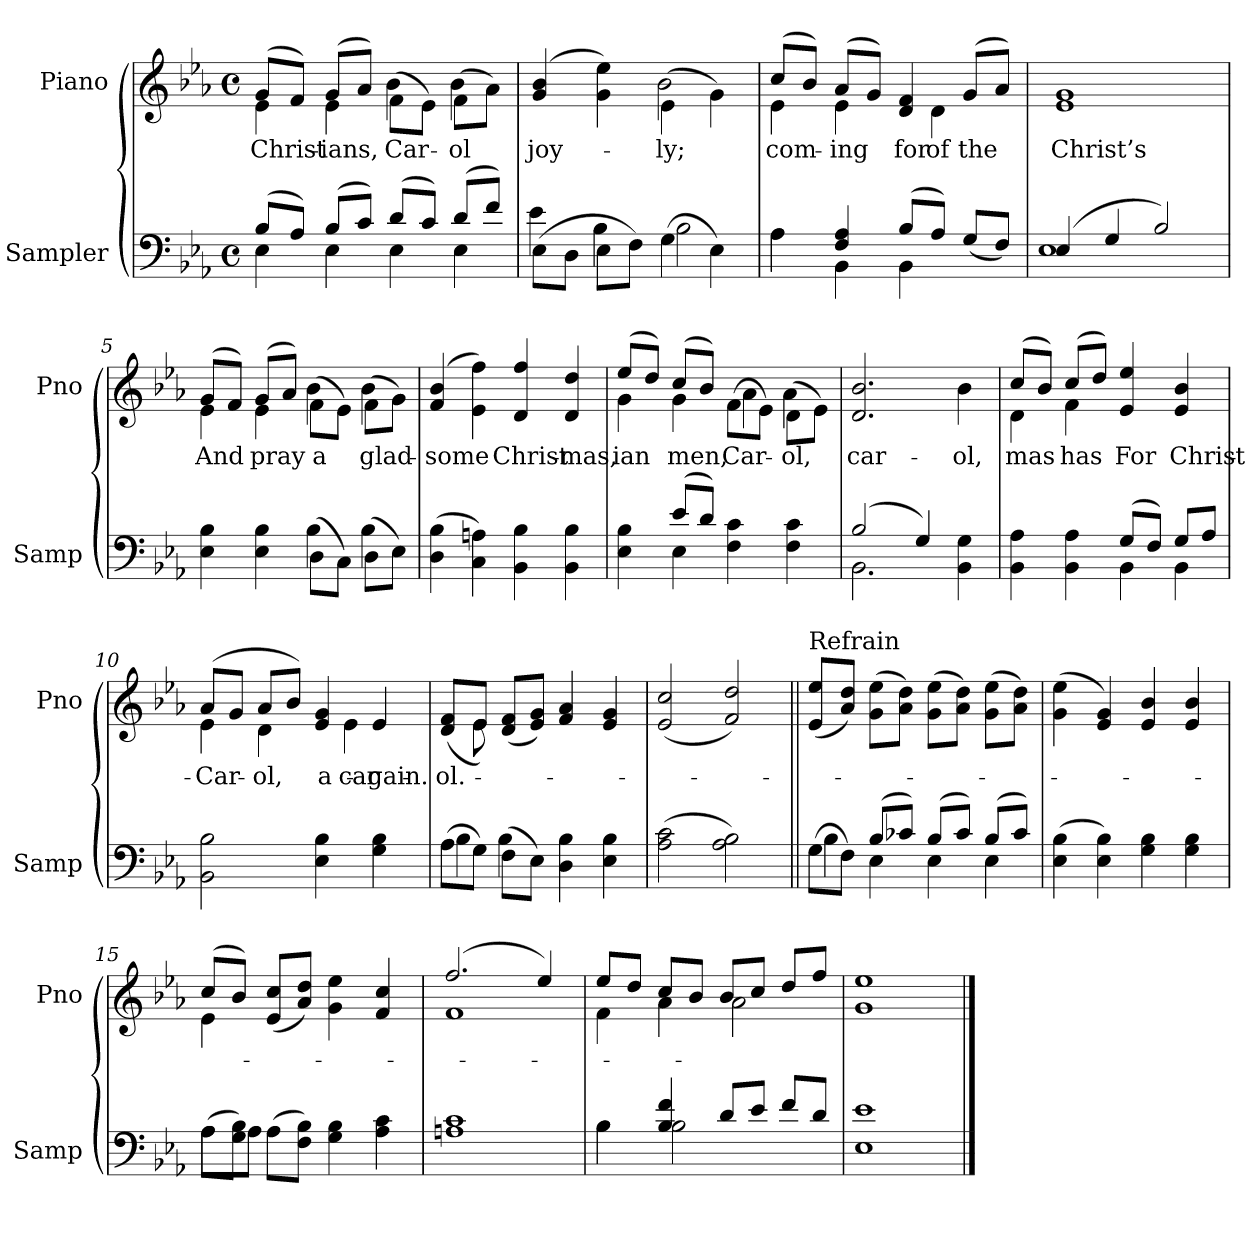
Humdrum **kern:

**kern	**kern	**text
*part2	*part1	*part1
*staff2	*staff1	*staff1
*I"Sampler	*I"Piano	*
*I'Samp	*I'Pno	*
*clefF4	*clefG2	*
*k[b-e-a-]	*k[b-e-a-]	*
*E-:	*E-:	*
*M4/4	*M4/4	*
*met(c)	*met(c)	*
=1	=1	=1
*^	*^	*
(8B-/L	4E-	(8g/L	4e-	Christ-
8A-/J)	.	8f/J)	.	.
(8B-/L	4E-	(8g/L	4e-	-ians,
8c/J)	.	8a-/J)	.	.
(8d/L	4E-	(8f\L	4b-	Car-
8c/J)	.	8e-\J)	.	.
(8d/L	4E-	(8f\L	4b-	-ol
8f/J)	.	8a-\J)	.	.
=2	=2	=2	=2	=2
(8E-\L	4e-	(4g 4b-	2ryy	joy-
8D\J	.	.	.	.
8E-\L	4B-	4g 4ee-)	.	.
8F\J)	.	.	.	.
(4G\	2B-	(4e-\	2b-	-ly;
4E-\)	.	4g\)	.	.
=3	=3	=3	=3	=3
4A-\	4A-	(8cc/L	4e-	com-
.	.	8b-/J)	.	.
4F 4A-	4BB-	(8a-/L	4e-	-ing
.	.	8g/J)	.	.
(8B-/L	4BB-	4d 4f	8ryy	for
8A-/J)	.	.	4d	of
(8G/L	4ryy	(8g/L	.	the
8F/J)	.	8a-/J)	8ryy	.
*	*	*v	*v	*
=4	=4	=4	=4
(4E-/	1E-	1e- 1g	Christ’s
4G/	.	.	.
2B-/)	.	.	.
=5	=5	=5	=5
*	*	*^	*
4E- 4B-	2ryy	(8g/L	4e-	And
.	.	8f/J)	.	.
4E- 4B-	.	(8g/L	4e-	pray
.	.	8a-/J)	.	.
(8D\L	4B-	(8f\L	4b-	a
8C\J)	.	8e-\J)	.	.
(8D\L	4B-	(8f\L	4b-	glad-
8E-\J)	.	8g\J)	.	.
*v	*v	*	*	*
*	*v	*v	*
=6	=6	=6
(4D 4B-	(4f 4b-	-some
4C 4An)	4e- 4ff)	.
4BB- 4B-	4d 4ff	Christ-
4BB- 4B-	4d 4dd	-mas,
=7	=7	=7
*^	*^	*
4E- 4B-	4ryy	(8ee-/L	4g	-ian
.	.	8dd/J)	.	.
(8e-/L	4E-	(8cc/L	4g	men,
8d/J)	.	8b-/J)	.	.
4F 4c	2ryy	(8f\L	4a-	Car-
.	.	8e-\J)	.	.
4F 4c	.	(8d\L	4a-	-ol,
.	.	8e-\J)	.	.
*	*	*v	*v	*
=8	=8	=8	=8
(2B-/	2.BB-	2.d 2.b-	car-
4G/)	.	.	.
4BB- 4G	4ryy	4b-	-ol,
=9	=9	=9	=9
*	*	*^	*
4BB- 4A-	2ryy	(8cc/L	4d	-mas
.	.	8b-/J)	.	.
4BB- 4A-	.	(8cc/L	4f	has
.	.	8dd/J)	.	.
(8G/L	4BB-	4e- 4ee-	2ryy	For
8F/J)	.	.	.	.
8G/L	4BB-	4e- 4b-	.	Christ-
8A-/J	.	.	.	.
*v	*v	*	*	*
=10	=10	=10	=10
2BB- 2B-	(8a-/L	4e-	Car-
.	8g/J	.	.
.	8a-/L	4d	-ol,
.	8b-/J)	.	.
4E- 4B-	4e- 4g	8ryy	a-
.	.	4e-	car-
4G 4B-	4e-/	.	-gain.
.	.	8ryy	.
=11	=11	=11	=11
*^	*	*	*
(8A-\L	4B-	(8d/ 8f/L	8ryy	-ol.
8G\J)	.	8e-/J)	8e-	.
(8F\L	4B-	(8d/ 8f/L	2.ryy	.
8E-\J)	.	8e-/ 8g/J)	.	.
4D 4B-	2ryy	4f 4a-	.	.
4E- 4B-	.	4e- 4g	.	.
*v	*v	*	*	*
*	*v	*v	*
=12	=12	=12
(2A- 2c	(2e- 2cc	.
2A- 2B-)	2f 2dd)	.
=13||	=13||	=13||
*^	*	*
!	!	!LO:TX:t=Refrain	!
(8G\L	4B-	(8e-/ 8ee-/L	.
8F\J)	.	8a-/ 8dd/J)	.
(8B-/L	4E-	(8g\ 8ee-\L	.
8c-X/J)	.	8a-\ 8dd\J)	.
(8B-/L	4E-	(8g\ 8ee-\L	.
8c-/J)	.	8a-\ 8dd\J)	.
(8B-/L	4E-	(8g\ 8ee-\L	.
8c-/J)	.	8a-\ 8dd\J)	.
*v	*v	*	*
=14	=14	=14
(4E- 4B-	(4g 4ee-	.
4E- 4B-)	4e- 4g)	.
4G 4B-	4e- 4b-	.
4G 4B-	4e- 4b-	.
=15	=15	=15
*^	*^	*
(8A-\L	8A-\L	(8cc/L	4e-	.
8G\ 8B-\J)	8A-\J	8b-/J)	.	.
(8A-\L	2.ryy	(8e-/ 8cc/L	2.ryy	.
8F\ 8B-\J)	.	8a-/ 8dd/J)	.	.
4G 4B-	.	4g 4ee-	.	.
4A- 4c	.	4f 4cc	.	.
*v	*v	*	*	*
=16	=16	=16	=16
1An 1c	(2.ff/	1f	.
.	4ee-/)	.	.
=17	=17	=17	=17
*^	*	*	*
4B-\	4B-)	8ee-/L	4f)	.
.	.	8dd/J	.	.
4B- 4f	2B-	8cc/L	4a-	.
.	.	8b-/J	.	.
(8d/L	.	(8b-/L	2a-	.
8e-/J	.	8cc/J	.	.
8f/L	4ryy	8dd/L	.	.
8d/J	.	8ff/J	.	.
*v	*v	*	*	*
*	*v	*v	*
=18	=18	=18
1E- 1e-	1g 1ee-	.
==	==	==
*-	*-	*-
